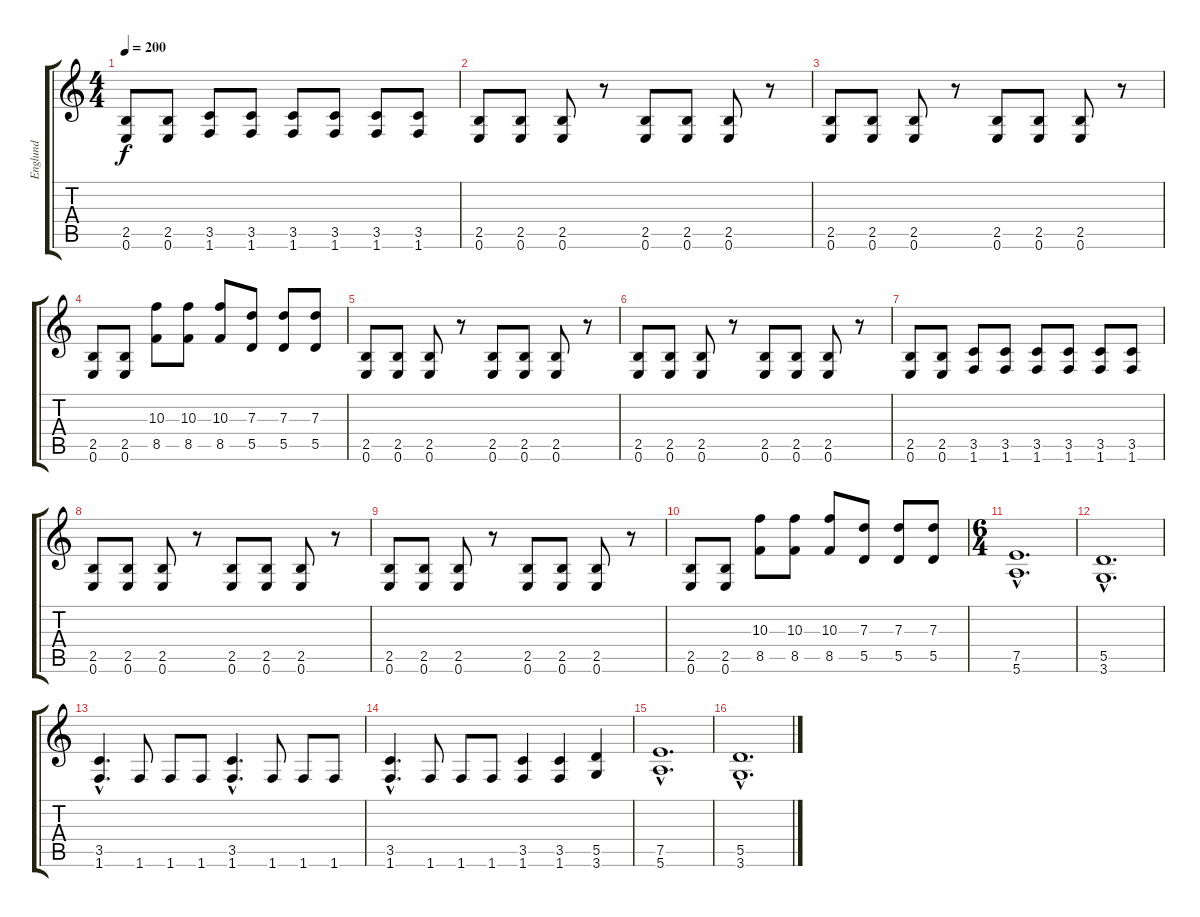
\track ("Englund" "Englund") {instrument overdrivenguitar}
\staff {score tabs}
\tuning (E4 B3 G3 D3 A2 E2) {hide}
\ts (4 4)
\tempo 200
\clef g2
\ks c
(2.5 0.6).8{dy f} (2.5 0.6).8 (3.5 1.6).8 (3.5 1.6).8 (3.5 1.6).8 (3.5 1.6).8 (3.5 1.6).8 (3.5 1.6).8 |
(2.5 0.6).8 (2.5 0.6).8 (2.5 0.6).8 r.8 (2.5 0.6).8 (2.5 0.6).8 (2.5 0.6).8 r.8 |
(2.5 0.6).8 (2.5 0.6).8 (2.5 0.6).8 r.8 (2.5 0.6).8 (2.5 0.6).8 (2.5 0.6).8 r.8 |
(2.5 0.6).8 (2.5 0.6).8 (10.3 8.5).8 (10.3 8.5).8 (10.3 8.5).8 (7.3 5.5).8 (7.3 5.5).8 (7.3 5.5).8 |
(2.5 0.6).8 (2.5 0.6).8 (2.5 0.6).8 r.8 (2.5 0.6).8 (2.5 0.6).8 (2.5 0.6).8 r.8 |
(2.5 0.6).8 (2.5 0.6).8 (2.5 0.6).8 r.8 (2.5 0.6).8 (2.5 0.6).8 (2.5 0.6).8 r.8 |
(2.5 0.6).8 (2.5 0.6).8 (3.5 1.6).8 (3.5 1.6).8 (3.5 1.6).8 (3.5 1.6).8 (3.5 1.6).8 (3.5 1.6).8 |
(2.5 0.6).8 (2.5 0.6).8 (2.5 0.6).8 r.8 (2.5 0.6).8 (2.5 0.6).8 (2.5 0.6).8 r.8 |
(2.5 0.6).8 (2.5 0.6).8 (2.5 0.6).8 r.8 (2.5 0.6).8 (2.5 0.6).8 (2.5 0.6).8 r.8 |
(2.5 0.6).8 (2.5 0.6).8 (10.3 8.5).8 (10.3 8.5).8 (10.3 8.5).8 (7.3 5.5).8 (7.3 5.5).8 (7.3 5.5).8 |
\ts (6 4)
(7.5{hac} 5.6{hac}).1{d} |
(5.5{hac} 3.6{hac}).1{d} |
(3.5{hac} 1.6{hac}).4{d} 1.6.8 1.6.8 1.6.8 (3.5{hac} 1.6{hac}).4{d} 1.6.8 1.6.8 1.6.8 |
(3.5{hac} 1.6{hac}).4{d} 1.6.8 1.6.8 1.6.8 (3.5 1.6).4 (3.5 1.6).4 (5.5 3.6).4 |
(7.5{hac} 5.6{hac}).1{d} |
(5.5{hac} 3.6{hac}).1{d}
